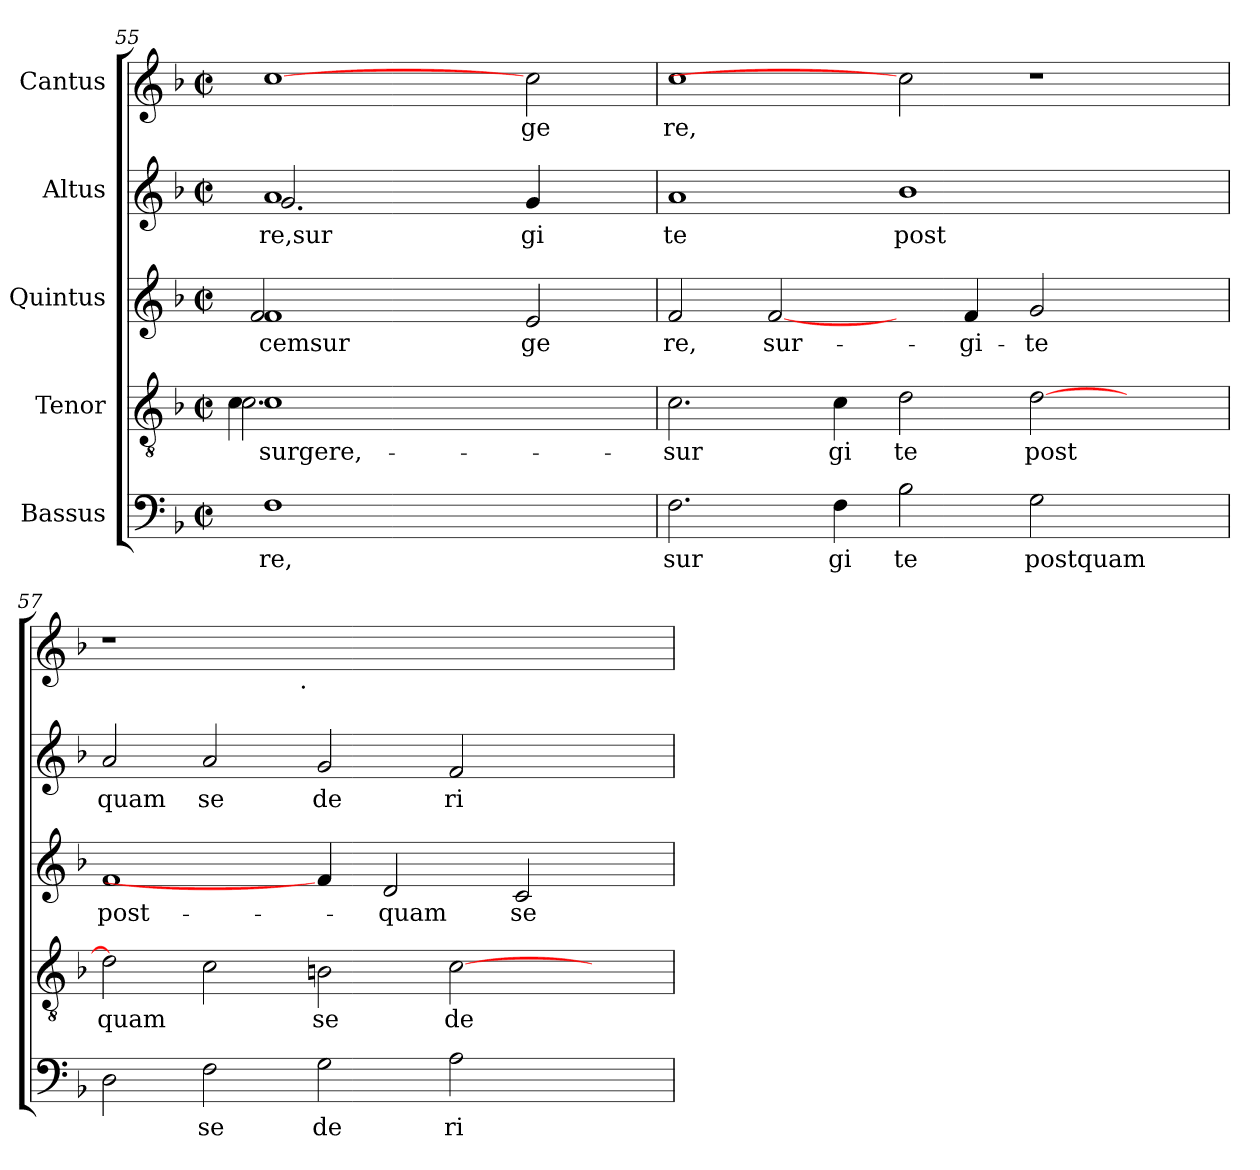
**kern	**text	**kern	**text	**kern	**text	**kern	**text	**kern	**text
*part5	*part5	*part4	*part4	*part3	*part3	*part2	*part2	*part1	*part1
*staff5	*staff5	*staff4	*staff4	*staff3	*staff3	*staff2	*staff2	*staff1	*staff1
*I"Bassus	*	*I"Tenor	*	*I"Quintus	*	*I"Altus	*	*I"Cantus	*
*clefF4	*	*clefGv2	*	*clefG2	*	*clefG2	*	*clefG2	*
*k[b-]	*	*k[b-]	*	*k[b-]	*	*k[b-]	*	*k[b-]	*
*F:	*	*F:	*	*F:	*	*F:	*	*F:	*
*M2/2	*	*M2/2	*	*M2/2	*	*M2/2	*	*M2/2	*
*met(c|)	*	*met(c|)	*	*met(c|)	*	*met(c|)	*	*met(c|)	*
=55	=55	=55	=55	=55	=55	=55	=55	=55	=55
!	!LO:LY:b:cj	!	!LO:LY:b:cj	!	!LO:LY:b:cj	!	!LO:LY:b:cj	!	!
*	*	*^	*	*^	*	*^	*	*	*
*	*	*	*^	*	*	*	*	*	*	*	*	*
1F	re,	1c	2.c\	4c\	surgere,-	1f	2f/	cemsur	1a	2.g/	re,sur	[1cc	.
.	.	.	.	2ryy	.	.	.	.	.	.	.	.	.
.	.	.	.	.	.	.	1ryy	.	.	.	.	.	.
.	.	.	2ryy	2.ryy	.	.	.	.	.	4ryy	.	.	.
!	!	!	!	!	!	!	!	!LO:LY:b:cj	!	!	!LO:LY:b:cj	!	!LO:LY:b:cj
2ryy	.	2ryy	.	.	.	2e/	.	ge	4g/	2ryy	gi	2cc\	ge
.	.	.	4ryy	.	.	.	.	.	4ryy	.	.	.	.
*	*	*	*v	*v	*	*	*	*	*v	*v	*	*	*
*	*	*	*	*	*v	*v	*	*	*	*	*
!!LO:PB:g=z
=56	=56	=56	=56	=56	=56	=56	=56	=56	=56	=56
!	!LO:LY:b:cj	!	!	!LO:LY:b:cj	!	!LO:LY:b:cj	!	!LO:LY:b:cj	!	!LO:LY:b:cj
*	*	*v	*v	*	*	*	*	*	*	*
2.F\	sur	2.c\	-sur	2f/	re,	1a	te	1cc	re,
!	!	!	!	!	!LO:LY:b:cj	!	!	!	!
.	.	.	.	[2f/	sur-	.	.	.	.
!	!LO:LY:b:cj	!	!LO:LY:b:cj	!	!	!	!	!	!
4F\	gi	4c\	gi	.	.	.	.	.	.
!	!LO:LY:b:cj	!	!LO:LY:b:cj	!	!	!	!LO:LY:b:cj	!	!
2B-\	te	2d\	te	4ryy	.	1b-	post	2cc]	.
!	!	!	!	!	!LO:LY:b:cj	!	!	!	!
.	.	.	.	4f/	-gi-	.	.	.	.
!	!LO:LY:b:cj	!	!LO:LY:b:cj	!	!LO:LY:b:cj	!	!	!	!
2G\	postquam	[>2d\	post	2g/	-te	.	.	1r	.
2ryy	.	2ryy	.	2ryy	.	2ryy	.	.	.
=57	=57	=57	=57	=57	=57	=57	=57	=57	=57
!	!LO:LY:b:cj	!	!LO:LY:b:cj	!	!LO:LY:b:cj	!	!LO:LY:b:cj	!	!
*	*	*	*	*	*	*	*	*^	*
2D\	.	2d\]	quam	1f	post-	2a/	quam	1r	2ryy	.
!	!LO:LY:b:cj	!	!LO:LY:b:cj	!	!	!	!LO:LY:b:cj	!	!	!
2F\	se	2c\	.	.	.	2a/	se	.	4...ryy	.
!	!	!	!	!	!	!	!	!	!LO:TX:b:t=.	!
.	.	.	.	.	.	.	.	.	1ryy	.
!	!LO:LY:b:cj	!	!LO:LY:b:cj	!	!	!	!LO:LY:b:cj	!	!	!
2G\	de	2Bn\	se	4f/]	.	2g/	de	1ryy	.	.
!	!	!	!	!	!LO:LY:b:cj	!	!	!	!	!
.	.	.	.	2d/	-quam	.	.	.	.	.
!	!LO:LY:b:cj	!	!LO:LY:b:cj	!	!	!	!LO:LY:b:cj	!	!	!
2A\	ri	[>2c\	de	.	.	2f/	ri	.	.	.
!	!	!	!	!	!LO:LY:b:cj	!	!	!	!	!
.	.	.	.	2c/	se-	.	.	.	.	.
.	.	.	.	.	.	.	.	.	4ryy	.
4ryy	.	4ryy	.	.	.	4ryy	.	4ryy	.	.
.	.	.	.	.	.	.	.	.	32ryy	.
*	*	*	*	*	*	*	*	*v	*v	*
=	=	=	=	=	=	=	=	=	=
*-	*-	*-	*-	*-	*-	*-	*-	*-	*-
